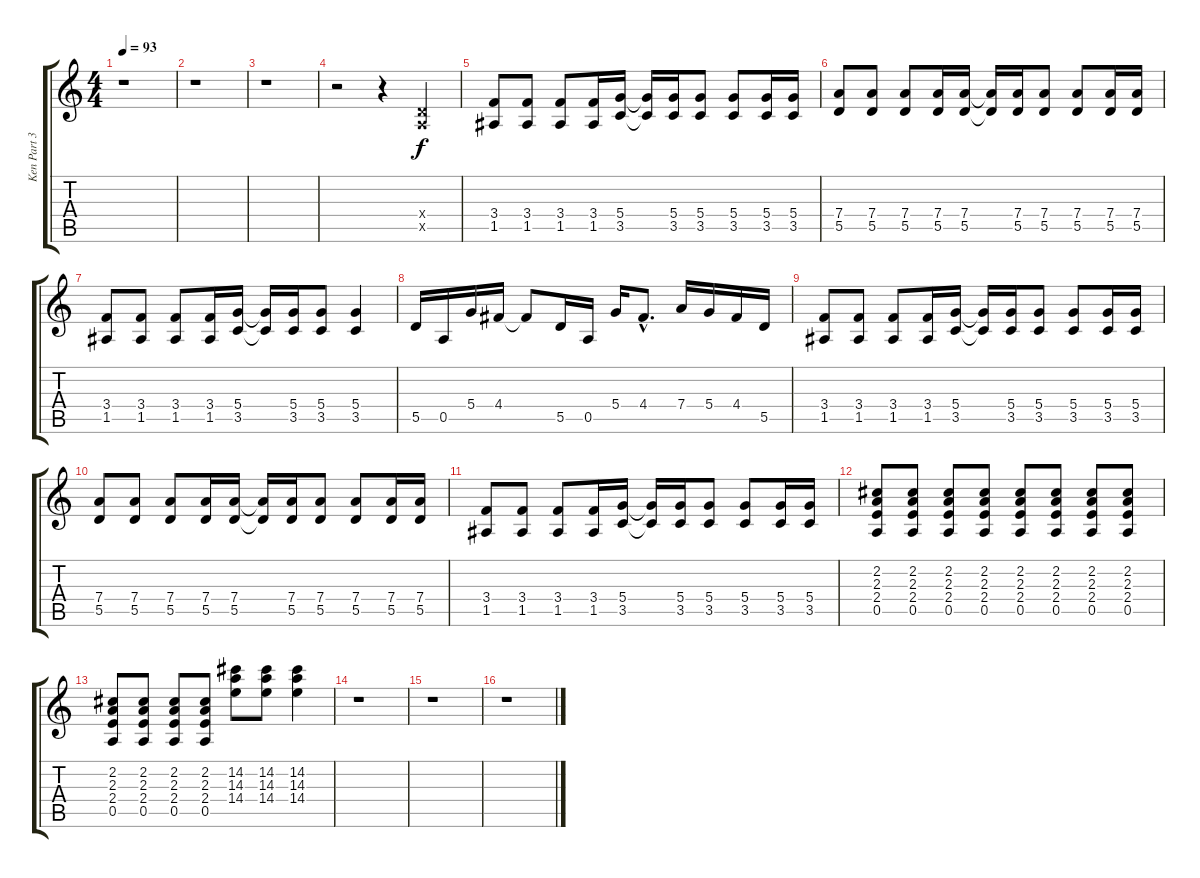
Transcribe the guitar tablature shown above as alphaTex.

\track ("Ken Part 3" "Ken Part 3") {instrument electricguitarclean}
\staff {score tabs}
\tuning (E4 B3 G3 D3 A2 E2) {hide}
\ts (4 4)
\tempo 93
\clef g2
\ks c
r.1{dy f} |
r.1 |
r.1 |
r.2 r.4 (0.4{x} 0.5{x}).4{volume 12 instrument distortionguitar} |
(3.4 1.5).8 (3.4 1.5).8 (3.4 1.5).8 (3.4 1.5).16 (5.4 3.5).16 (5.4{t} 3.5{t}).16 (5.4 3.5).16 (5.4 3.5).8 (5.4 3.5).8 (5.4 3.5).16 (5.4 3.5).16 |
(7.4 5.5).8 (7.4 5.5).8 (7.4 5.5).8 (7.4 5.5).16 (7.4 5.5).16 (7.4{t} 5.5{t}).16 (7.4 5.5).16 (7.4 5.5).8 (7.4 5.5).8 (7.4 5.5).16 (7.4 5.5).16 |
(3.4 1.5).8 (3.4 1.5).8 (3.4 1.5).8 (3.4 1.5).16 (5.4 3.5).16 (5.4{t} 3.5{t}).16 (5.4 3.5).16 (5.4 3.5).8 (5.4 3.5).4 |
5.5.16 0.5.16 5.4.16 4.4.16 4.4{t}.8 5.5.16 0.5.16 5.4.16 4.4{hac}.8{d} 7.4.16 5.4.16 4.4.16 5.5.16 |
(3.4 1.5).8 (3.4 1.5).8 (3.4 1.5).8 (3.4 1.5).16 (5.4 3.5).16 (5.4{t} 3.5{t}).16 (5.4 3.5).16 (5.4 3.5).8 (5.4 3.5).8 (5.4 3.5).16 (5.4 3.5).16 |
(7.4 5.5).8 (7.4 5.5).8 (7.4 5.5).8 (7.4 5.5).16 (7.4 5.5).16 (7.4{t} 5.5{t}).16 (7.4 5.5).16 (7.4 5.5).8 (7.4 5.5).8 (7.4 5.5).16 (7.4 5.5).16 |
(3.4 1.5).8 (3.4 1.5).8 (3.4 1.5).8 (3.4 1.5).16 (5.4 3.5).16 (5.4{t} 3.5{t}).16 (5.4 3.5).16 (5.4 3.5).8 (5.4 3.5).8 (5.4 3.5).16 (5.4 3.5).16 |
(2.2 2.3 2.4 0.5).8 (2.2 2.3 2.4 0.5).8 (2.2 2.3 2.4 0.5).8 (2.2 2.3 2.4 0.5).8 (2.2 2.3 2.4 0.5).8 (2.2 2.3 2.4 0.5).8 (2.2 2.3 2.4 0.5).8 (2.2 2.3 2.4 0.5).8 |
(2.2 2.3 2.4 0.5).8 (2.2 2.3 2.4 0.5).8 (2.2 2.3 2.4 0.5).8 (2.2 2.3 2.4 0.5).8 (14.2 14.3 14.4).8 (14.2 14.3 14.4).8 (14.2 14.3 14.4).4 |
r.1 |
r.1 |
r.1
